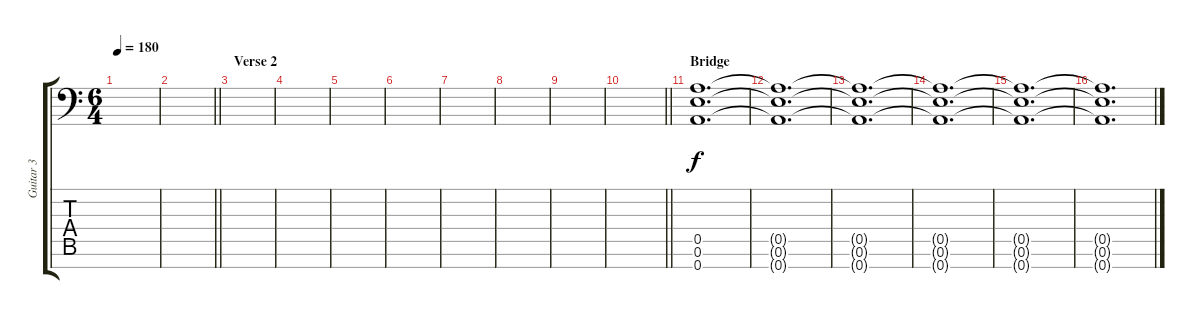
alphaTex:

\track ("Guitar 3" "Guitar 3") {instrument distortionguitar}
\staff {score tabs}
\tuning (E4 B3 G3 D3 A2 E2 A1) {hide}
\ts (6 4)
\tempo 180
\clef f4
\ks c
|
\barLineRight lightlight
|
\section ("" "Verse 2")
|
|
|
|
|
|
|
\barLineRight lightlight
|
\section ("" "Bridge")
(0.5 0.6 0.7).1{d balance 16} |
(0.5{t} 0.6{t} 0.7{t}).1{d volume 10} |
(0.5{t} 0.6{t} 0.7{t}).1{d} |
(0.5{t} 0.6{t} 0.7{t}).1{d} |
(0.5{t} 0.6{t} 0.7{t}).1{d volume 1} |
(0.5{t} 0.6{t} 0.7{t}).1{d}
